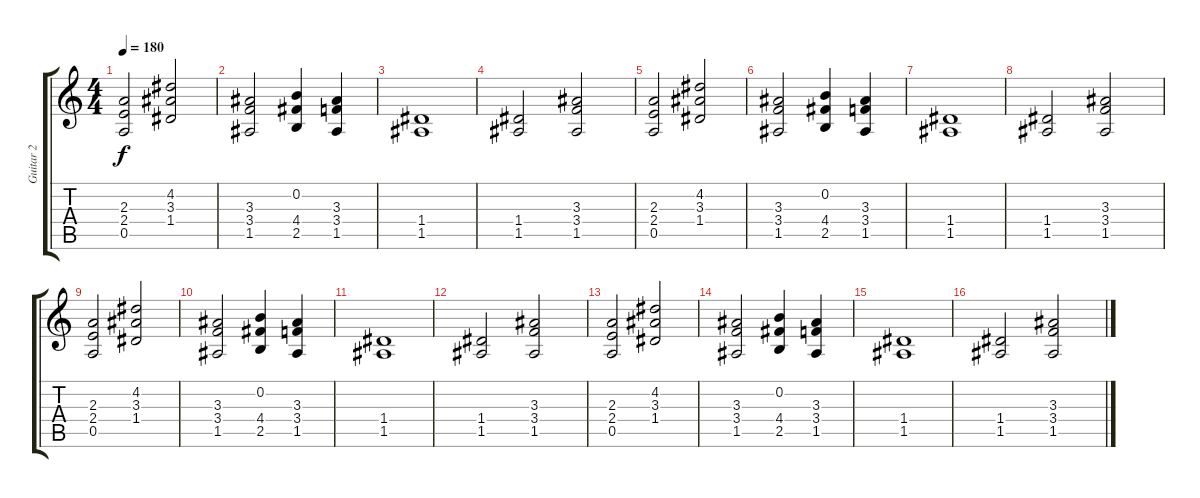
\track ("Guitar 2" "Guitar 2") {instrument distortionguitar}
\staff {score tabs}
\tuning (E4 B3 G3 D3 A2 E2) {hide}
\ts (4 4)
\tempo 180
\clef g2
\ks c
(2.3 2.4 0.5).2{dy f} (4.2 3.3 1.4).2 |
(3.3 3.4 1.5).2 (0.2 4.4 2.5).4 (3.3 3.4 1.5).4 |
(1.4 1.5).1 |
(1.4 1.5).2 (3.3 3.4 1.5).2 |
(2.3 2.4 0.5).2 (4.2 3.3 1.4).2 |
(3.3 3.4 1.5).2 (0.2 4.4 2.5).4 (3.3 3.4 1.5).4 |
(1.4 1.5).1 |
(1.4 1.5).2 (3.3 3.4 1.5).2 |
(2.3 2.4 0.5).2 (4.2 3.3 1.4).2 |
(3.3 3.4 1.5).2 (0.2 4.4 2.5).4 (3.3 3.4 1.5).4 |
(1.4 1.5).1 |
(1.4 1.5).2 (3.3 3.4 1.5).2 |
(2.3 2.4 0.5).2 (4.2 3.3 1.4).2 |
(3.3 3.4 1.5).2 (0.2 4.4 2.5).4 (3.3 3.4 1.5).4 |
(1.4 1.5).1 |
(1.4 1.5).2 (3.3 3.4 1.5).2
